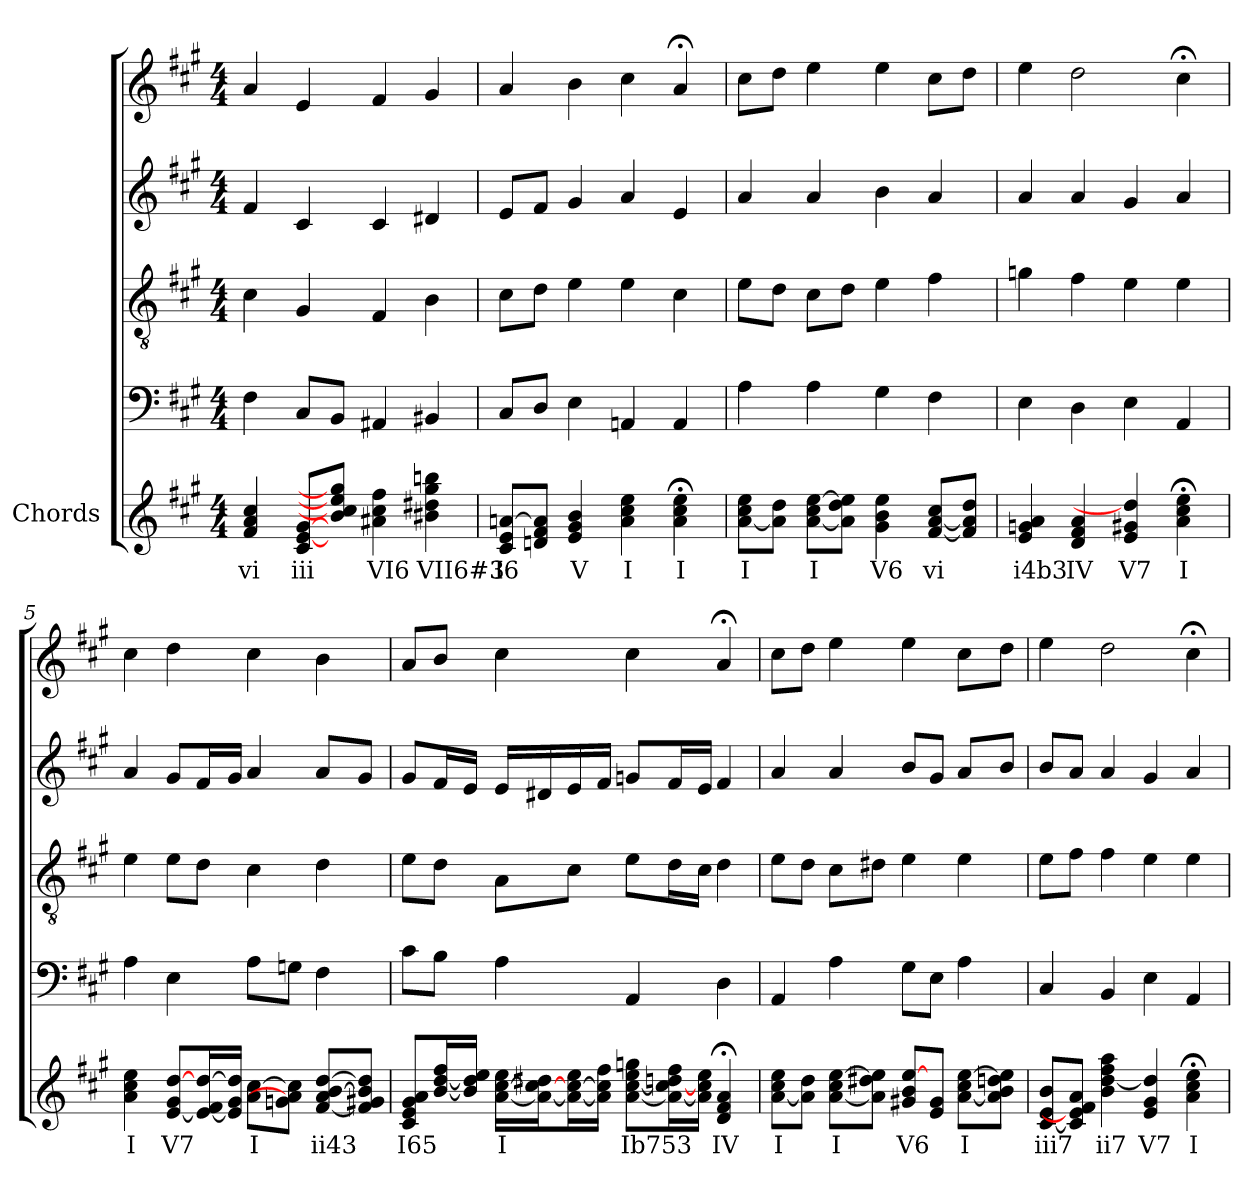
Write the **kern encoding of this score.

**kern	**text	**kern	**kern	**kern	**kern
*part5	*part5	*part4	*part3	*part2	*part1
*staff5	*staff5	*staff4	*staff3	*staff2	*staff1
*I"Chords	*	*	*	*	*
*clefG2	*	*clefF4	*clefGv2	*clefG2	*clefG2
*k[f#c#g#]	*	*k[f#c#g#]	*k[f#c#g#]	*k[f#c#g#]	*k[f#c#g#]
*M4/4	*	*M4/4	*M4/4	*M4/4	*M4/4
=1	=1	=1	=1	=1	=1
4f# 4a 4cc#	vi	4F#\	4c#\	4f#/	4a/
8c#/ [8e [8g#L	iii	8C#/L	4G#/	4c#/	4e/
8b/ 8cc#] 8ee] 8gg#]J	.	8BB/J	.	.	.
4a#X 4cc# 4ff#	VI6	4AA#X/	4F#/	4c#/	4f#/
4b#X 4dd#X 4gg# 4bbn	VII6#3	4BB#X/	4B\	4d#X/	4g#/
=2	=2	=2	=2	=2	=2
8c#/ 8e [8anL	I6	8C#/L	8c#\L	8e/L	4a/
8dn/ 8f# 8a]J	.	8D/J	8d\J	8f#/J	.
4e 4g# 4b	V	4E\	4e\	4g#/	4b\
4a 4cc# 4ee	I	4AAn/	4e\	4a/	4cc#\
4a; 4cc#; 4ee;	I	4AA/	4c#\	4e/	4a;/
=3	=3	=3	=3	=3	=3
[8a\ 8cc# 8eeL	I	4A\	8e\L	4a/	8cc#\L
8a\] 8ddJ	.	.	8d\J	.	8dd\J
[8a\ 8cc# [8eeL	I	4A\	8c#\L	4a/	4ee\
8a\] 8dd 8ee]J	.	.	8d\J	.	.
4g# 4b 4ee	V6	4G#\	4e\	4b\	4ee\
[8f#/ [8a 8cc#L	vi	4F#\	4f#\	4a/	8cc#\L
8f#/] 8a] 8ddJ	.	.	.	.	8dd\J
=4	=4	=4	=4	=4	=4
4e 4gn 4a	i4b3	4E\	4gn\	4a/	4ee\
4d 4f# 4a	IV	4D\	4f#\	4a/	2dd\
4e 4g#X 4dd]	V7	4E\	4e\	4g#/	.
4a; 4cc#; 4ee;	I	4AA/	4e\	4a/	4cc#;\
=5	=5	=5	=5	=5	=5
4a 4cc# 4ee	I	4A\	4e\	4a/	4cc#\
[8e/ 8g# [8ddL	V7	4E\	8e\L	8g#/L	4dd\
16e/_ 16f# [16ddL	.	.	8d\J	16f#/L	.
16e/] 16g# 16dd]JJ	.	.	.	16g#/JJ	.
8a\ [8cc#L	I	8A\L	4c#\	4a/	4cc#\
8gn\ 8a] 8cc#]J	.	8Gn\J	.	.	.
[8f#/ 8a [8b [8ddL	ii43	4F#\	4d\	8a/L	4b\
8f#/] 8g#X 8b] 8dd]J	.	.	.	8g#/J	.
!!LO:LB:g=z
=6	=6	=6	=6	=6	=6
8c#/ 8e 8g# 8aL	I65	8c#\L	8e\L	8g#/L	8a/L
[16b/ [16dd 16ff#L	.	8B\J	8d\J	16f#/L	8b/J
16b/] 16dd] 16eeJJ	.	.	.	16e/JJ	.
[16a\ [16cc# 16eeLL	I	4A\	8A\L	16e/LL	4cc#\
16a\_ 16cc#_ 16dd#XJ	.	.	.	16d#X/	.
16a\_ [16cc# 16eeL	.	.	8c#\J	16e/	.
16a\] 16cc#] 16ff#JJ	.	.	.	16f#/JJ	.
[8a\ [8cc# 8ee 8ggnL	Ib753	4AA/	8e\L	8gn/L	4cc#\
16a\_ 16cc#_ 16ddn 16ff#L	.	.	16d\L	16f#/L	.
16a\] 16cc# 16eeJJ	.	.	16c#\JJ	16e/JJ	.
4d; 4f#; 4a;	IV	4D\	4d\	4f#/	4a;/
=7	=7	=7	=7	=7	=7
[8a\ 8cc# 8eeL	I	4AA/	8e\L	4a/	8cc#\L
8a\] 8ddJ	.	.	8d\J	.	8dd\J
[8a\ 8cc# [8eeL	I	4A\	8c#\L	4a/	4ee\
8a\] 8dd#X 8ee]J	.	.	8d#X\J	.	.
8g#X/ 8b [8eeL	V6	8G#\L	4e\	8b/L	4ee\
8e/ 8g#J	.	8E\J	.	8g#/J	.
[8a\ 8cc# [8eeL	I	4A\	4e\	8a/L	8cc#\L
8a\] 8b 8ddn 8ee]J	.	.	.	8b/J	8dd\J
=8	=8	=8	=8	=8	=8
[8c#/ 8e 8bL	iii7	4C#/	8e\L	8b/L	4ee\
8c#/] 8e] 8f# 8aJ	.	.	8f#\J	8a/J	.
4b [4dd 4ff# 4aa	ii7	4BB/	4f#\	4a/	2dd\
4e 4g# 4dd]	V7	4E\	4e\	4g#/	.
4a; 4cc#; 4ee;	I	4AA/	4e\	4a/	4cc#;\
=	=	=	=	=	=
*-	*-	*-	*-	*-	*-
